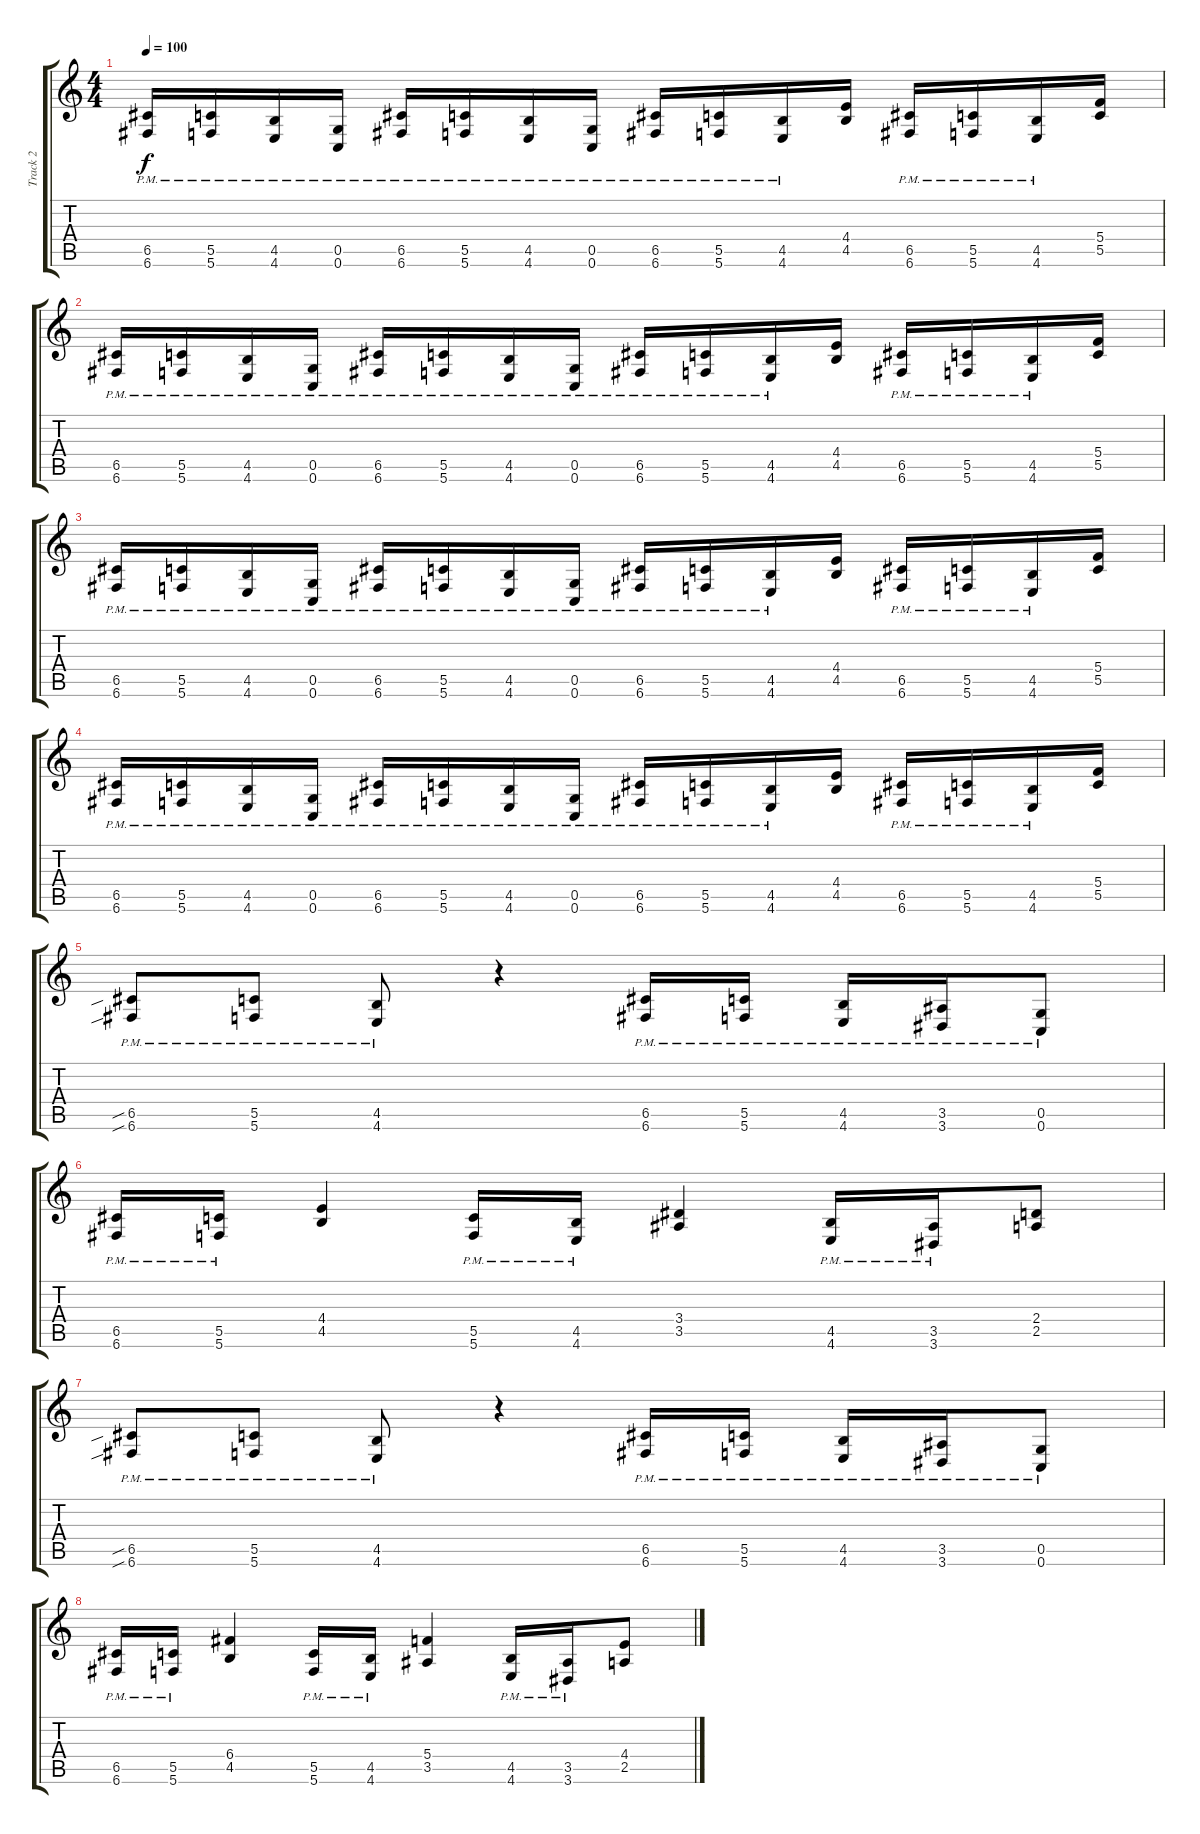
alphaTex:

\track ("Track 2" "Track 2") {instrument distortionguitar}
\staff {score tabs}
\tuning (D4 A3 F3 C3 G2 C2) {hide}
\ts (4 4)
\tempo 100
\clef g2
\ks c
(6.5{pm} 6.6{pm}).16{dy f} (5.5{pm} 5.6{pm}).16 (4.5{pm} 4.6{pm}).16 (0.5{pm} 0.6{pm}).16 (6.5{pm} 6.6{pm}).16 (5.5{pm} 5.6{pm}).16 (4.5{pm} 4.6{pm}).16 (0.5{pm} 0.6{pm}).16 (6.5{pm} 6.6{pm}).16 (5.5{pm} 5.6{pm}).16 (4.5{pm} 4.6{pm}).16 (4.4 4.5).16 (6.5{pm} 6.6{pm}).16 (5.5{pm} 5.6{pm}).16 (4.5{pm} 4.6{pm}).16 (5.4 5.5).16 |
(6.5{pm} 6.6{pm}).16 (5.5{pm} 5.6{pm}).16 (4.5{pm} 4.6{pm}).16 (0.5{pm} 0.6{pm}).16 (6.5{pm} 6.6{pm}).16 (5.5{pm} 5.6{pm}).16 (4.5{pm} 4.6{pm}).16 (0.5{pm} 0.6{pm}).16 (6.5{pm} 6.6{pm}).16 (5.5{pm} 5.6{pm}).16 (4.5{pm} 4.6{pm}).16 (4.4 4.5).16 (6.5{pm} 6.6{pm}).16 (5.5{pm} 5.6{pm}).16 (4.5{pm} 4.6{pm}).16 (5.4 5.5).16 |
(6.5{pm} 6.6{pm}).16 (5.5{pm} 5.6{pm}).16 (4.5{pm} 4.6{pm}).16 (0.5{pm} 0.6{pm}).16 (6.5{pm} 6.6{pm}).16 (5.5{pm} 5.6{pm}).16 (4.5{pm} 4.6{pm}).16 (0.5{pm} 0.6{pm}).16 (6.5{pm} 6.6{pm}).16 (5.5{pm} 5.6{pm}).16 (4.5{pm} 4.6{pm}).16 (4.4 4.5).16 (6.5{pm} 6.6{pm}).16 (5.5{pm} 5.6{pm}).16 (4.5{pm} 4.6{pm}).16 (5.4 5.5).16 |
(6.5{pm} 6.6{pm}).16 (5.5{pm} 5.6{pm}).16 (4.5{pm} 4.6{pm}).16 (0.5{pm} 0.6{pm}).16 (6.5{pm} 6.6{pm}).16 (5.5{pm} 5.6{pm}).16 (4.5{pm} 4.6{pm}).16 (0.5{pm} 0.6{pm}).16 (6.5{pm} 6.6{pm}).16 (5.5{pm} 5.6{pm}).16 (4.5{pm} 4.6{pm}).16 (4.4 4.5).16 (6.5{pm} 6.6{pm}).16 (5.5{pm} 5.6{pm}).16 (4.5{pm} 4.6{pm}).16 (5.4 5.5).16 |
(6.5{sib pm} 6.6{sib pm}).8 (5.5{pm} 5.6{pm}).8 (4.5{pm} 4.6{pm}).8 r.4 (6.5{pm} 6.6{pm}).16 (5.5{pm} 5.6{pm}).16 (4.5{pm} 4.6{pm}).16 (3.5{pm} 3.6{pm}).16 (0.5{pm} 0.6{pm}).8 |
(6.5{pm} 6.6{pm}).16 (5.5{pm} 5.6{pm}).16 (4.4 4.5).4 (5.5{pm} 5.6{pm}).16 (4.5{pm} 4.6{pm}).16 (3.4 3.5).4 (4.5{pm} 4.6{pm}).16 (3.5{pm} 3.6{pm}).16 (2.4 2.5).8 |
(6.5{sib pm} 6.6{sib pm}).8 (5.5{pm} 5.6{pm}).8 (4.5{pm} 4.6{pm}).8 r.4 (6.5{pm} 6.6{pm}).16 (5.5{pm} 5.6{pm}).16 (4.5{pm} 4.6{pm}).16 (3.5{pm} 3.6{pm}).16 (0.5{pm} 0.6{pm}).8 |
(6.5{pm} 6.6{pm}).16 (5.5{pm} 5.6{pm}).16 (6.4 4.5).4 (5.5{pm} 5.6{pm}).16 (4.5{pm} 4.6{pm}).16 (5.4 3.5).4 (4.5{pm} 4.6{pm}).16 (3.5{pm} 3.6{pm}).16 (4.4 2.5).8
